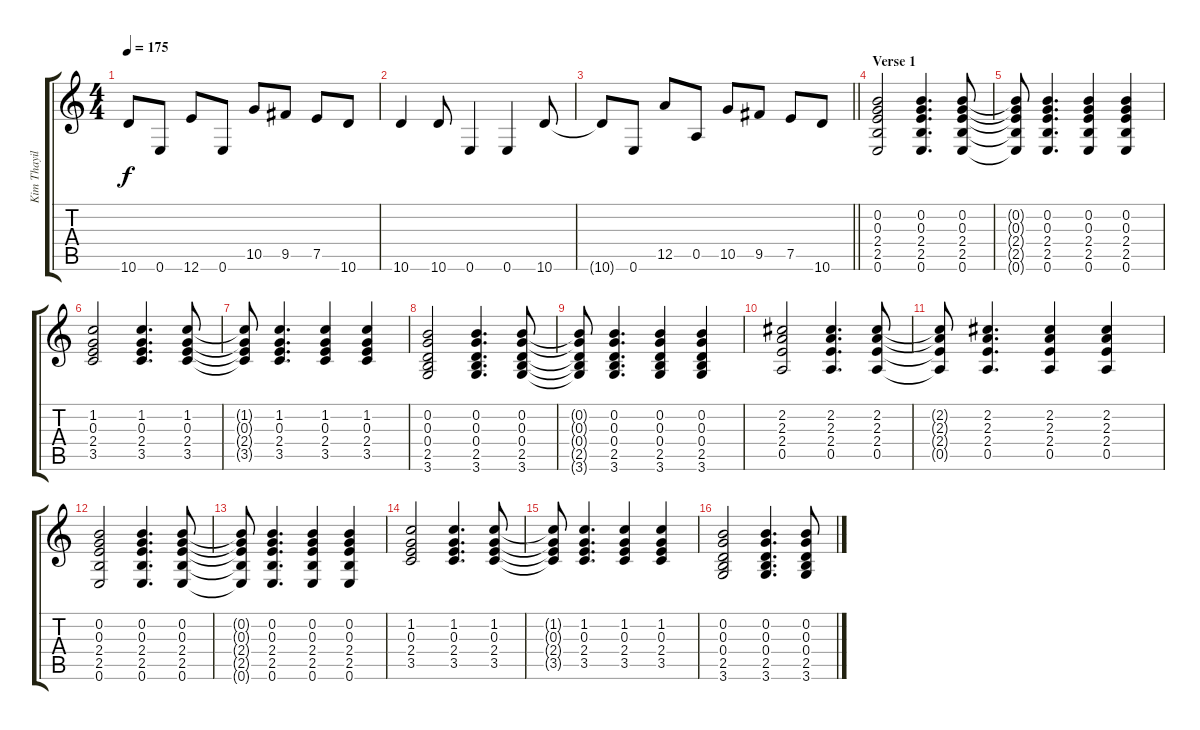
\track ("Kim Thayil_guitar" "Kim Thayil") {instrument overdrivenguitar}
\staff {score tabs}
\tuning (E4 B3 G3 D3 A2 E2) {hide}
\ts (4 4)
\tempo 175
\clef g2
\ks c
10.6{t}.8{dy f} 0.6.8 12.6.8 0.6.8 10.5.8 9.5.8 7.5.8 10.6.8 |
10.6.4 10.6.8 0.6.4 0.6.4 10.6.8 |
\barLineRight lightlight
10.6{t}.8 0.6.8 12.5.8 0.5.8 10.5.8 9.5.8 7.5.8 10.6.8 |
\section ("" "Verse 1")
(0.2 0.3 2.4 2.5 0.6).2{instrument electricguitarclean} (0.2 0.3 2.4 2.5 0.6).4{d} (0.2 0.3 2.4 2.5 0.6).8 |
(0.2{t} 0.3{t} 2.4{t} 2.5{t} 0.6{t}).8 (0.2 0.3 2.4 2.5 0.6).4{d} (0.2 0.3 2.4 2.5 0.6).4 (0.2 0.3 2.4 2.5 0.6).4 |
(1.2 0.3 2.4 3.5).2 (1.2 0.3 2.4 3.5).4{d} (1.2 0.3 2.4 3.5).8 |
(1.2{t} 0.3{t} 2.4{t} 3.5{t}).8 (1.2 0.3 2.4 3.5).4{d} (1.2 0.3 2.4 3.5).4 (1.2 0.3 2.4 3.5).4 |
(0.2 0.3 0.4 2.5 3.6).2 (0.2 0.3 0.4 2.5 3.6).4{d} (0.2 0.3 0.4 2.5 3.6).8 |
(0.2{t} 0.3{t} 0.4{t} 2.5{t} 3.6{t}).8 (0.2 0.3 0.4 2.5 3.6).4{d} (0.2 0.3 0.4 2.5 3.6).4 (0.2 0.3 0.4 2.5 3.6).4 |
(2.2 2.3 2.4 0.5).2 (2.2 2.3 2.4 0.5).4{d} (2.2 2.3 2.4 0.5).8 |
(2.2{t} 2.3{t} 2.4{t} 0.5{t}).8 (2.2 2.3 2.4 0.5).4{d} (2.2 2.3 2.4 0.5).4 (2.2 2.3 2.4 0.5).4 |
(0.2 0.3 2.4 2.5 0.6).2 (0.2 0.3 2.4 2.5 0.6).4{d} (0.2 0.3 2.4 2.5 0.6).8 |
(0.2{t} 0.3{t} 2.4{t} 2.5{t} 0.6{t}).8 (0.2 0.3 2.4 2.5 0.6).4{d} (0.2 0.3 2.4 2.5 0.6).4 (0.2 0.3 2.4 2.5 0.6).4 |
(1.2 0.3 2.4 3.5).2 (1.2 0.3 2.4 3.5).4{d} (1.2 0.3 2.4 3.5).8 |
(1.2{t} 0.3{t} 2.4{t} 3.5{t}).8 (1.2 0.3 2.4 3.5).4{d} (1.2 0.3 2.4 3.5).4 (1.2 0.3 2.4 3.5).4 |
(0.2 0.3 0.4 2.5 3.6).2 (0.2 0.3 0.4 2.5 3.6).4{d} (0.2 0.3 0.4 2.5 3.6).8
